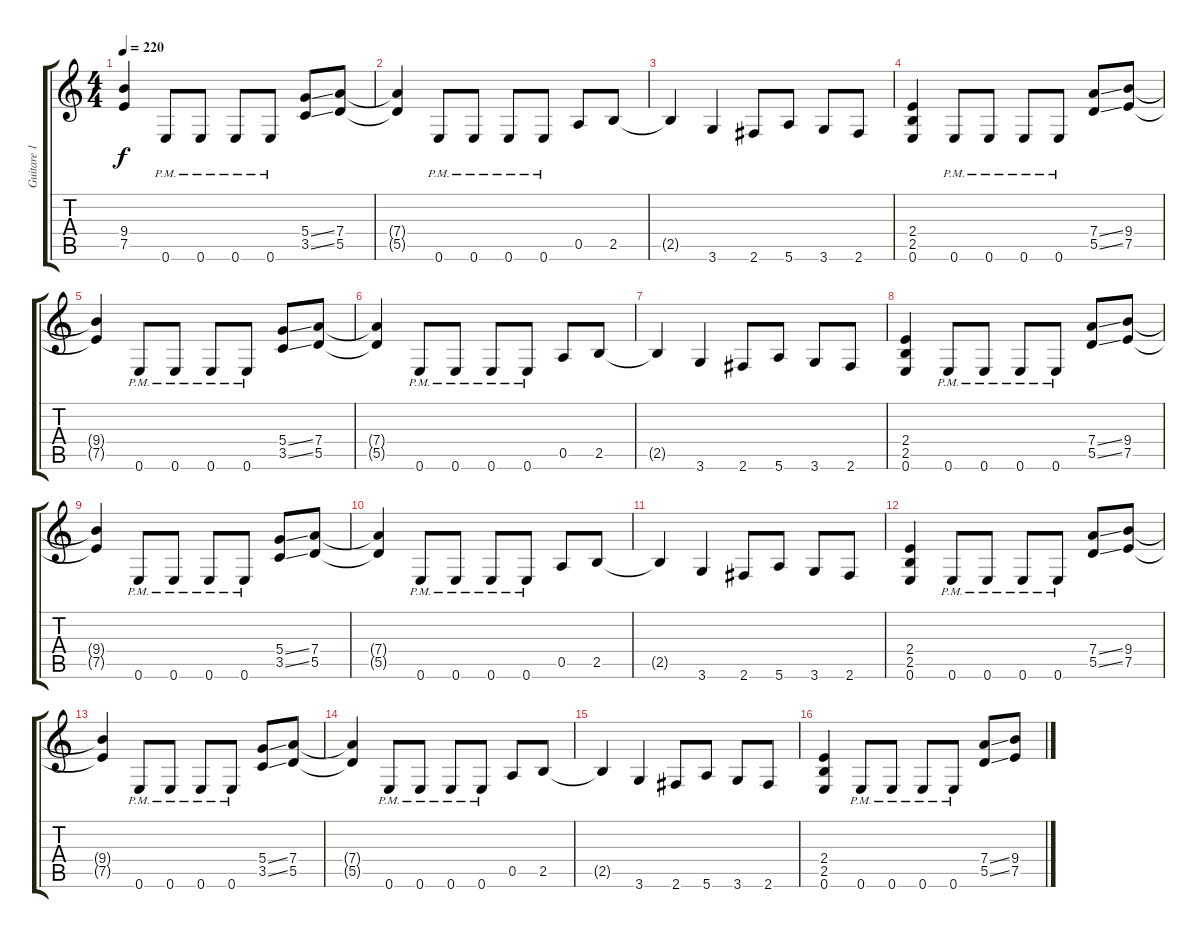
\track ("Guitare 1" "Guitare 1") {instrument distortionguitar}
\staff {score tabs}
\tuning (E4 B3 G3 D3 A2 E2) {hide}
\ts (4 4)
\tempo 220
\clef g2
\ks c
(9.4{t} 7.5{t}).4{dy f} 0.6{pm}.8 0.6{pm}.8 0.6{pm}.8 0.6{pm}.8 (5.4{ss} 3.5{ss}).8 (7.4 5.5).8 |
(7.4{t} 5.5{t}).4 0.6{pm}.8 0.6{pm}.8 0.6{pm}.8 0.6{pm}.8 0.5.8 2.5.8 |
2.5{t}.4 3.6.4 2.6.8 5.6.8 3.6.8 2.6.8 |
(2.4 2.5 0.6).4 0.6{pm}.8 0.6{pm}.8 0.6{pm}.8 0.6{pm}.8 (7.4{ss} 5.5{ss}).8 (9.4 7.5).8 |
(9.4{t} 7.5{t}).4 0.6{pm}.8 0.6{pm}.8 0.6{pm}.8 0.6{pm}.8 (5.4{ss} 3.5{ss}).8 (7.4 5.5).8 |
(7.4{t} 5.5{t}).4 0.6{pm}.8 0.6{pm}.8 0.6{pm}.8 0.6{pm}.8 0.5.8 2.5.8 |
2.5{t}.4 3.6.4 2.6.8 5.6.8 3.6.8 2.6.8 |
(2.4 2.5 0.6).4 0.6{pm}.8 0.6{pm}.8 0.6{pm}.8 0.6{pm}.8 (7.4{ss} 5.5{ss}).8 (9.4 7.5).8 |
(9.4{t} 7.5{t}).4 0.6{pm}.8 0.6{pm}.8 0.6{pm}.8 0.6{pm}.8 (5.4{ss} 3.5{ss}).8 (7.4 5.5).8 |
(7.4{t} 5.5{t}).4 0.6{pm}.8 0.6{pm}.8 0.6{pm}.8 0.6{pm}.8 0.5.8 2.5.8 |
2.5{t}.4 3.6.4 2.6.8 5.6.8 3.6.8 2.6.8 |
(2.4 2.5 0.6).4 0.6{pm}.8 0.6{pm}.8 0.6{pm}.8 0.6{pm}.8 (7.4{ss} 5.5{ss}).8 (9.4 7.5).8 |
(9.4{t} 7.5{t}).4 0.6{pm}.8 0.6{pm}.8 0.6{pm}.8 0.6{pm}.8 (5.4{ss} 3.5{ss}).8 (7.4 5.5).8 |
(7.4{t} 5.5{t}).4 0.6{pm}.8 0.6{pm}.8 0.6{pm}.8 0.6{pm}.8 0.5.8 2.5.8 |
2.5{t}.4 3.6.4 2.6.8 5.6.8 3.6.8 2.6.8 |
(2.4 2.5 0.6).4 0.6{pm}.8 0.6{pm}.8 0.6{pm}.8 0.6{pm}.8 (7.4{ss} 5.5{ss}).8 (9.4 7.5).8
